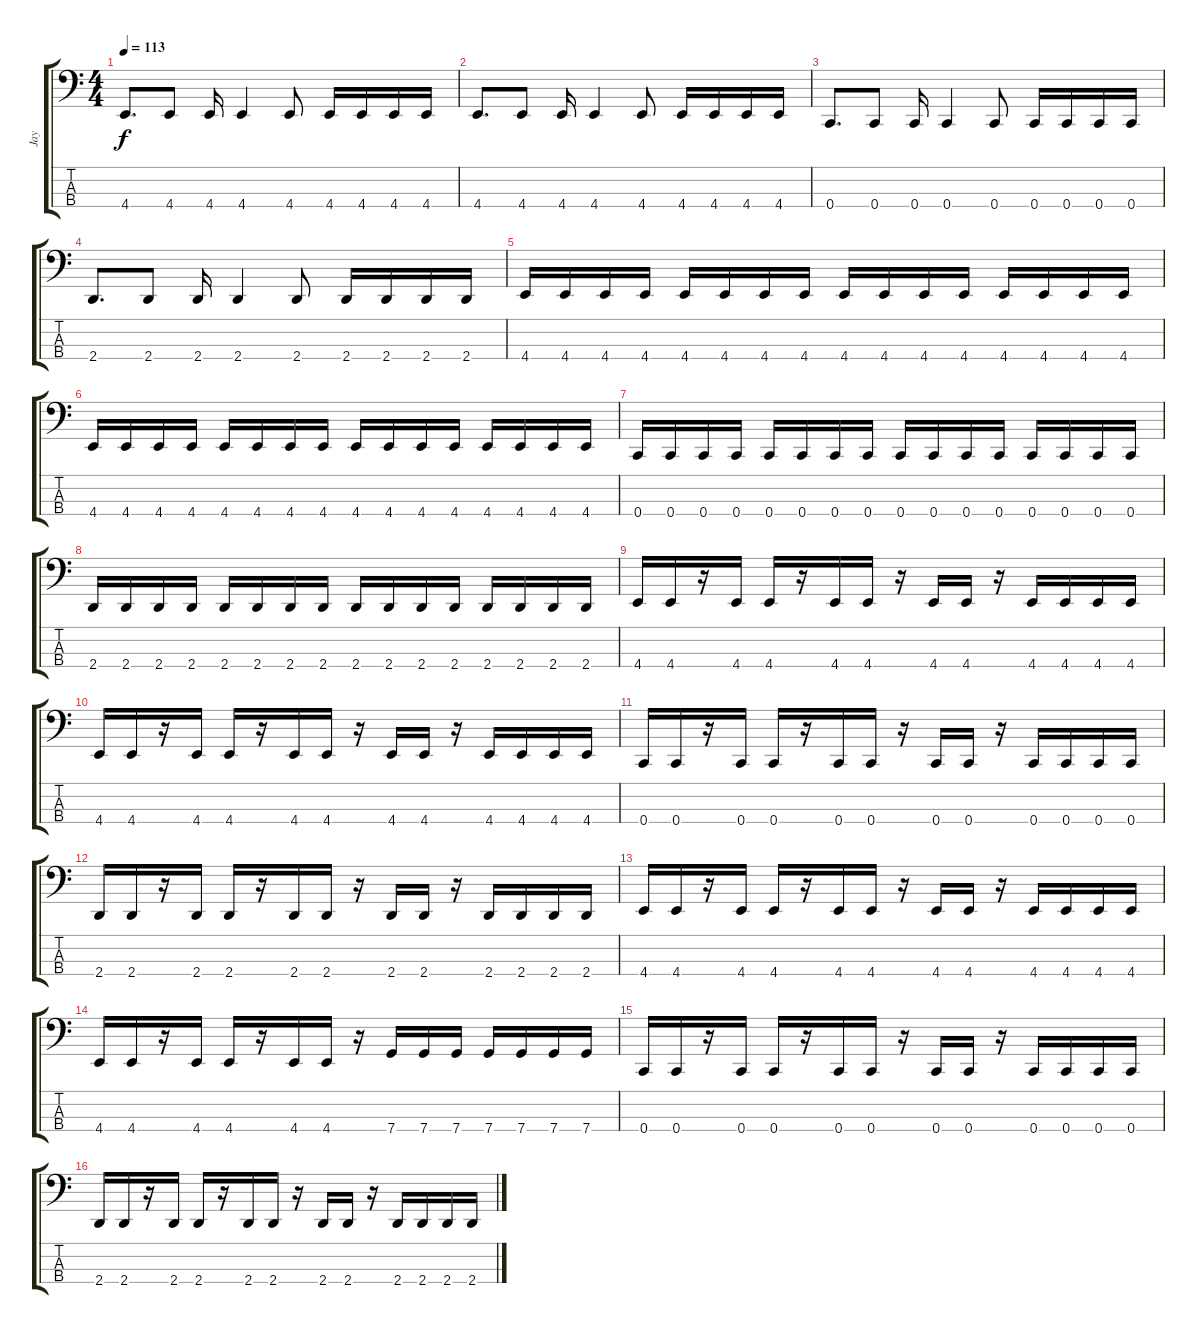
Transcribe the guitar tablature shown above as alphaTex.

\track ("Jay" "Jay") {instrument electricbasspick}
\staff {score tabs}
\tuning (F2 C2 G1 C1) {hide}
\ts (4 4)
\tempo 113
\clef f4
\ks c
4.4.8{d dy f} 4.4.8 4.4.16 4.4.4 4.4.8 4.4.16 4.4.16 4.4.16 4.4.16 |
4.4.8{d} 4.4.8 4.4.16 4.4.4 4.4.8 4.4.16 4.4.16 4.4.16 4.4.16 |
0.4.8{d} 0.4.8 0.4.16 0.4.4 0.4.8 0.4.16 0.4.16 0.4.16 0.4.16 |
2.4.8{d} 2.4.8 2.4.16 2.4.4 2.4.8 2.4.16 2.4.16 2.4.16 2.4.16 |
4.4.16 4.4.16 4.4.16 4.4.16 4.4.16 4.4.16 4.4.16 4.4.16 4.4.16 4.4.16 4.4.16 4.4.16 4.4.16 4.4.16 4.4.16 4.4.16 |
4.4.16 4.4.16 4.4.16 4.4.16 4.4.16 4.4.16 4.4.16 4.4.16 4.4.16 4.4.16 4.4.16 4.4.16 4.4.16 4.4.16 4.4.16 4.4.16 |
0.4.16 0.4.16 0.4.16 0.4.16 0.4.16 0.4.16 0.4.16 0.4.16 0.4.16 0.4.16 0.4.16 0.4.16 0.4.16 0.4.16 0.4.16 0.4.16 |
2.4.16 2.4.16 2.4.16 2.4.16 2.4.16 2.4.16 2.4.16 2.4.16 2.4.16 2.4.16 2.4.16 2.4.16 2.4.16 2.4.16 2.4.16 2.4.16 |
4.4.16 4.4.16 r.16 4.4.16 4.4.16 r.16 4.4.16 4.4.16 r.16 4.4.16 4.4.16 r.16 4.4.16 4.4.16 4.4.16 4.4.16 |
4.4.16 4.4.16 r.16 4.4.16 4.4.16 r.16 4.4.16 4.4.16 r.16 4.4.16 4.4.16 r.16 4.4.16 4.4.16 4.4.16 4.4.16 |
0.4.16 0.4.16 r.16 0.4.16 0.4.16 r.16 0.4.16 0.4.16 r.16 0.4.16 0.4.16 r.16 0.4.16 0.4.16 0.4.16 0.4.16 |
2.4.16 2.4.16 r.16 2.4.16 2.4.16 r.16 2.4.16 2.4.16 r.16 2.4.16 2.4.16 r.16 2.4.16 2.4.16 2.4.16 2.4.16 |
4.4.16 4.4.16 r.16 4.4.16 4.4.16 r.16 4.4.16 4.4.16 r.16 4.4.16 4.4.16 r.16 4.4.16 4.4.16 4.4.16 4.4.16 |
4.4.16 4.4.16 r.16 4.4.16 4.4.16 r.16 4.4.16 4.4.16 r.16 7.4.16 7.4.16 7.4.16 7.4.16 7.4.16 7.4.16 7.4.16 |
0.4.16 0.4.16 r.16 0.4.16 0.4.16 r.16 0.4.16 0.4.16 r.16 0.4.16 0.4.16 r.16 0.4.16 0.4.16 0.4.16 0.4.16 |
2.4.16 2.4.16 r.16 2.4.16 2.4.16 r.16 2.4.16 2.4.16 r.16 2.4.16 2.4.16 r.16 2.4.16 2.4.16 2.4.16 2.4.16
